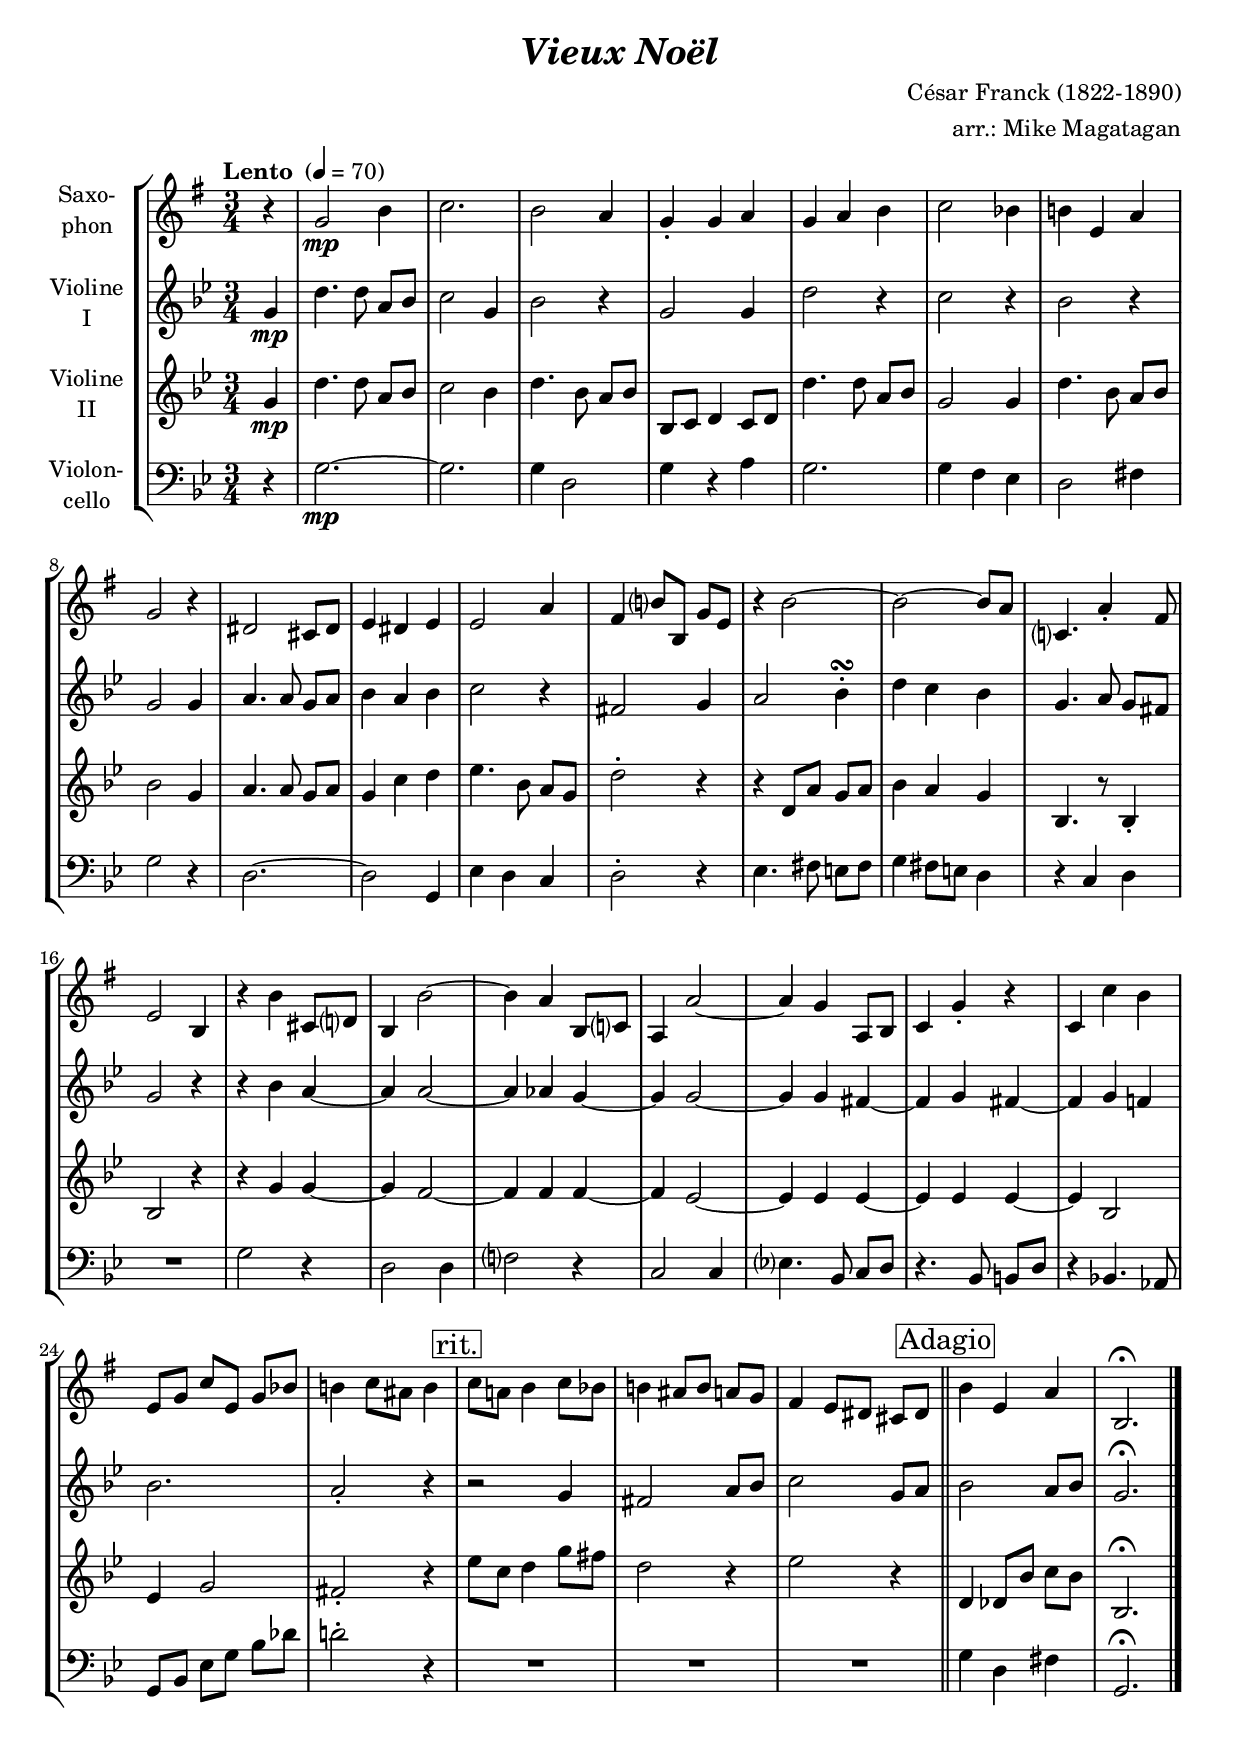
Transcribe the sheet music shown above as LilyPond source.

\version "2.18.2"
\include "deutsch.ly"
  
#(set-global-staff-size 20)

\header {
  title     = \markup \bold \italic "Vieux Noël"
  composer  = "César Franck (1822-1890)"
  arranger  = "arr.: Mike Magatagan"
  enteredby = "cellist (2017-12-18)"
%  piece     = ""
}

voiceconsts = {
  \key g \minor
  \time 3/4
  \clef "treble"
%  \numericTimeSignature
  \compressFullBarRests
  % Set default beaming for all staves
  \set Timing.beamExceptions = #'()
  \set Timing.baseMoment     = #(ly:make-moment 1 4)
  \set Timing.beatStructure  = #'(1 1 1)
  \tempo "Lento " 4=70
}

mifl = "flute"
miob = "oboe"
mifh = "french horn"
misx = "tenor sax"
mist = "string ensemble 1"
%minstr = "accordion"
miba = "cello"

adagio = { \bar "||" \mark \markup \box "Adagio" }
rit    = \mark \markup \box "rit."

va = \relative c' {
  \voiceconsts

  \partial 4 r4
  b2\mp d4
  es2.
  d2 c4
  b-. b c
  b c d
  es2 des4
  d! g, c
  b2 r4
  fis2 e8 fis
  g4 fis g

  g2 c4
  a d?8 d, b' g
  r4 d'2~
  d~ d8 c
  es,?4. c'4-. a8
  g2 d4
  r d' e,8 f?
  d4 d'2~
  d4 c d,8 es?
  c4 c'2~
  c4 b c,8 d

  es4 b'-. r
  es, es' d
  g,8 b es g, b des
  d!4 es8 cis d4 \rit
  es8 c! d4 es8 des
  d!4 cis8 d c b
  a4 g8 fis e fis \adagio
  d'4 g, c
  d,2.\fermata \bar "|."
}

vb = \relative c'' {
  \voiceconsts

  \partial 4 g4\mp
  d'4. d8 a b
  c2 g4
  b2 r4
  g2 g4
  d'2 r4
  c2 r4
  b2 r4
  g2 g4
  a4. a8 g a
  b4 a b

  c2 r4
  fis,2 g4
  a2 b4-.\turn
  d c b
  g4. a8 g fis
  g2 r4
  r b a~
  a a2~
  a4 as g~
  g g2~
  g4 g fis~

  fis g fis~
  fis g f
  b2.
  a2-. r4 \rit
  r2 g4
  fis2 a8 b
  c2 g8 a \adagio
  b2 a8 b
  g2.\fermata \bar "|."
}

vc = \relative c'' {
  \voiceconsts

  \partial 4 g4\mp
  d'4. d8 a b
  c2 b4
  d4. b8 a b
  b, c d4 c8 d
  d'4. d8 a b
  g2 g4
  d'4. b8 a b
  b2 g4
  a4. a8 g a
  g4 c d

  es4. b8 a g
  d'2-. r4
  r d,8 a' g a
  b4 a g
  b,4. r8 b4-.
  b2 r4
  r g' g~
  g f2~
  f4 f f~
  f es2~
  es4 es es~

  es es es~
  es b2
  es4 g2
  fis-. r4 \rit
  es'8 c d4 g8 fis
  d2 r4
  es2 r4 \adagio
  d, des8 b' c b
  b,2.\fermata \bar "|."
}

vd = \relative c' {
  \voiceconsts
  \clef "bass"

  \partial 4 r4
  g2.~\mp
  g
  g4 d2
  g4 r a
  g2.
  g4 f es
  d2 fis4
  g2 r4
  d2.~
  d2 g,4

  es' d c
  d2-. r4
  es4. fis8 e fis
  g4 fis8 e d4
  r c d
  R2.
  g2 r4
  d2 d4
  f?2 r4
  c2 c4
  es?4. b8 c d

  r4. b8 h d
  r4 b!4. as8
  g b es g b des
  d!2-. r4 \rit
  R2.*3 \adagio
  g,4 d fis
  g,2.\fermata \bar "|."
}


music = \new StaffGroup <<
      \new Staff {
	\set Staff.midiInstrument = \misx
	\set Staff.instrumentName = \markup \center-column { "Saxo-" "phon" }
	\transpose g e' { \va }
      }

      \new Staff {
	\set Staff.midiInstrument = \mist
	\set Staff.instrumentName = \markup \center-column { "Violine" "I" }
	\transpose g g { \vb }
      }

      \new Staff {
	\set Staff.midiInstrument = \mist
	\set Staff.instrumentName = \markup \center-column { "Violine" "II" }
	\transpose g g { \vc }
      }

      \new Staff {
	\set Staff.midiInstrument = \miba
	\set Staff.instrumentName = \markup \center-column { "Violon-" "cello" }
	\transpose g g { \vd }
      }
>>

\book {
  \score {
    \music
    \layout {}
  }

  \score {
    \unfoldRepeats \music

    \midi {
      \context {
        \Score
      }
    }
  }
}
